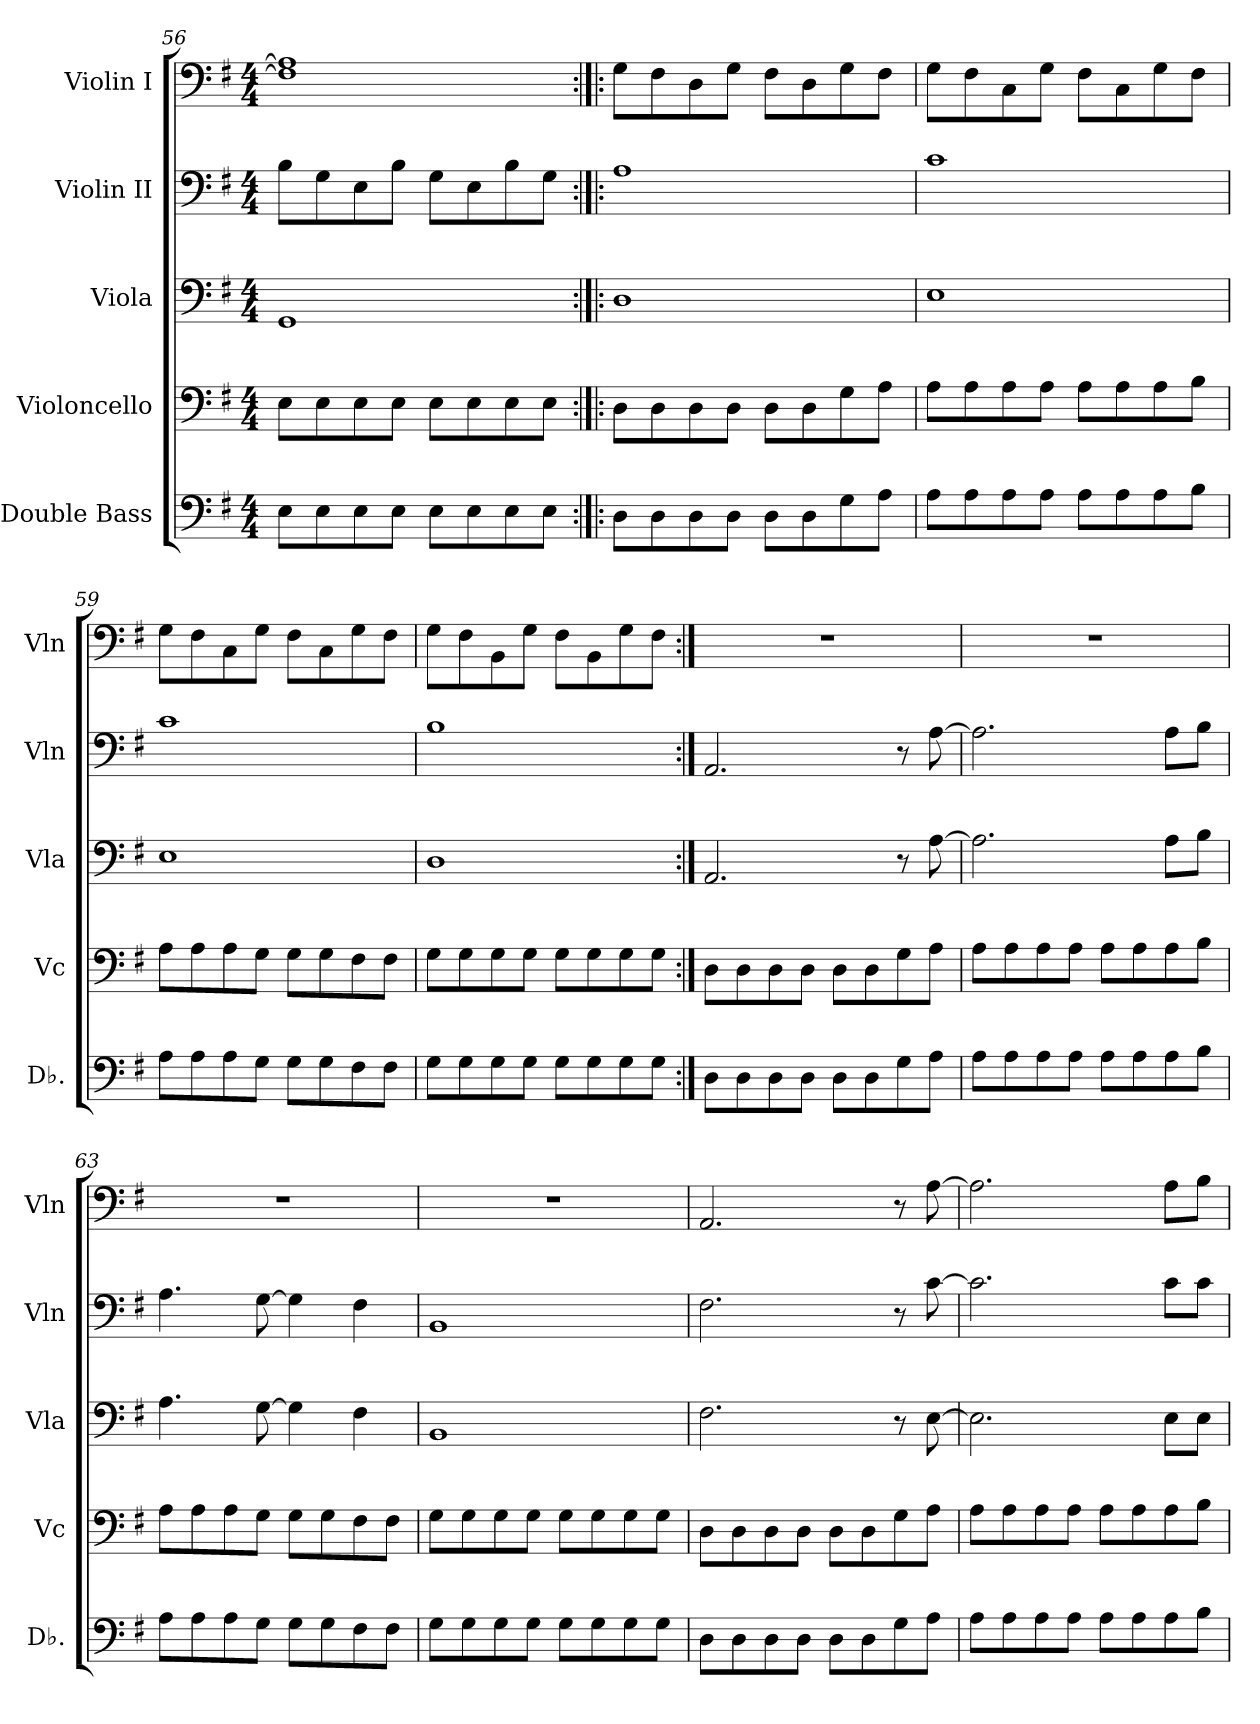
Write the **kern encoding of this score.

**kern	**kern	**kern	**kern	**kern
*part5	*part4	*part3	*part2	*part1
*staff5	*staff4	*staff3	*staff2	*staff1
*I"Double Bass	*I"Violoncello	*I"Viola	*I"Violin II	*I"Violin I
*I'Db.	*I'Vc	*I'Vla	*I'Vln	*I'Vln
*clefF4	*clefF4	*clefF4	*clefF4	*clefF4
*ITrd7c12	*	*	*	*
*k[f#]	*k[f#]	*k[f#]	*k[f#]	*k[f#]
*M4/4	*M4/4	*M4/4	*M4/4	*M4/4
=56	=56	=56	=56	=56
8EE\L	8E\L	1GG	8B\L	1F#] 1A]
8EE\	8E\	.	8G\	.
8EE\	8E\	.	8E\	.
8EE\J	8E\J	.	8B\J	.
8EE\L	8E\L	.	8G\L	.
8EE\	8E\	.	8E\	.
8EE\	8E\	.	8B\	.
8EE\J	8E\J	.	8G\J	.
=57:|!|:	=57:|!|:	=57:|!|:	=57:|!|:	=57:|!|:
8DD\L	8D\L	1D	1A	8G\L
8DD\	8D\	.	.	8F#\
8DD\	8D\	.	.	8D\
8DD\J	8D\J	.	.	8G\J
8DD\L	8D\L	.	.	8F#\L
8DD\	8D\	.	.	8D\
8GG\	8G\	.	.	8G\
8AA\J	8A\J	.	.	8F#\J
=58	=58	=58	=58	=58
8AA\L	8A\L	1E	1c	8G\L
8AA\	8A\	.	.	8F#\
8AA\	8A\	.	.	8C\
8AA\J	8A\J	.	.	8G\J
8AA\L	8A\L	.	.	8F#\L
8AA\	8A\	.	.	8C\
8AA\	8A\	.	.	8G\
8BB\J	8B\J	.	.	8F#\J
=59	=59	=59	=59	=59
8AA\L	8A\L	1E	1c	8G\L
8AA\	8A\	.	.	8F#\
8AA\	8A\	.	.	8C\
8GG\J	8G\J	.	.	8G\J
8GG\L	8G\L	.	.	8F#\L
8GG\	8G\	.	.	8C\
8FF#\	8F#\	.	.	8G\
8FF#\J	8F#\J	.	.	8F#\J
!!LO:PB:g=z
=60	=60	=60	=60	=60
8GG\L	8G\L	1D	1B	8G\L
8GG\	8G\	.	.	8F#\
8GG\	8G\	.	.	8BB\
8GG\J	8G\J	.	.	8G\J
8GG\L	8G\L	.	.	8F#\L
8GG\	8G\	.	.	8BB\
8GG\	8G\	.	.	8G\
8GG\J	8G\J	.	.	8F#\J
=61:|!	=61:|!	=61:|!	=61:|!	=61:|!
8DD\L	8D\L	2.AA/	2.AA/	1r
8DD\	8D\	.	.	.
8DD\	8D\	.	.	.
8DD\J	8D\J	.	.	.
8DD\L	8D\L	.	.	.
8DD\	8D\	.	.	.
8GG\	8G\	8r	8r	.
8AA\J	8A\J	[8A\	[8A\	.
=62	=62	=62	=62	=62
8AA\L	8A\L	2.A\]	2.A\]	1r
8AA\	8A\	.	.	.
8AA\	8A\	.	.	.
8AA\J	8A\J	.	.	.
8AA\L	8A\L	.	.	.
8AA\	8A\	.	.	.
8AA\	8A\	8A\L	8A\L	.
8BB\J	8B\J	8B\J	8B\J	.
=63	=63	=63	=63	=63
8AA\L	8A\L	4.A\	4.A\	1r
8AA\	8A\	.	.	.
8AA\	8A\	.	.	.
8GG\J	8G\J	[8G\	[8G\	.
8GG\L	8G\L	4G\]	4G\]	.
8GG\	8G\	.	.	.
8FF#\	8F#\	4F#\	4F#\	.
8FF#\J	8F#\J	.	.	.
=64	=64	=64	=64	=64
8GG\L	8G\L	1BB	1BB	1r
8GG\	8G\	.	.	.
8GG\	8G\	.	.	.
8GG\J	8G\J	.	.	.
8GG\L	8G\L	.	.	.
8GG\	8G\	.	.	.
8GG\	8G\	.	.	.
8GG\J	8G\J	.	.	.
!!LO:LB:g=z
=65	=65	=65	=65	=65
8DD\L	8D\L	2.F#\	2.F#\	2.AA/
8DD\	8D\	.	.	.
8DD\	8D\	.	.	.
8DD\J	8D\J	.	.	.
8DD\L	8D\L	.	.	.
8DD\	8D\	.	.	.
8GG\	8G\	8r	8r	8r
8AA\J	8A\J	[8E\	[8c\	[8A\
=66	=66	=66	=66	=66
8AA\L	8A\L	2.E\]	2.c\]	2.A\]
8AA\	8A\	.	.	.
8AA\	8A\	.	.	.
8AA\J	8A\J	.	.	.
8AA\L	8A\L	.	.	.
8AA\	8A\	.	.	.
8AA\	8A\	8E\L	8c\L	8A\L
8BB\J	8B\J	8E\J	8c\J	8B\J
=	=	=	=	=
*-	*-	*-	*-	*-
